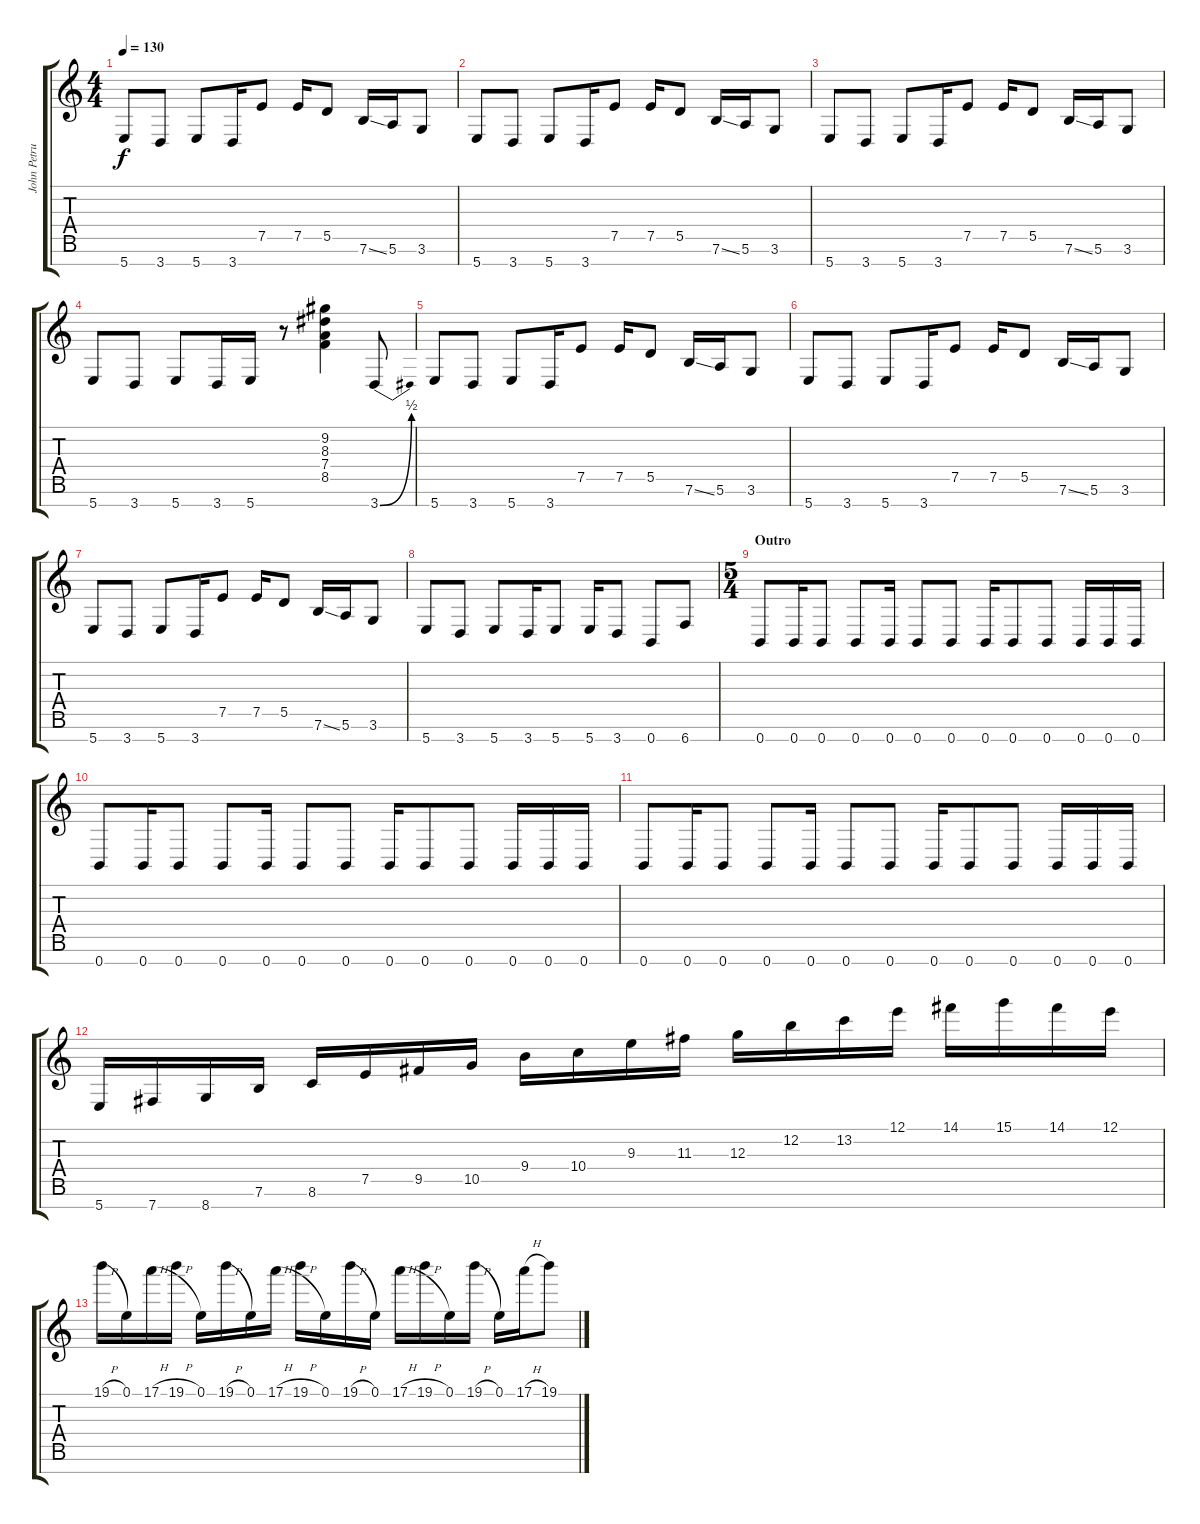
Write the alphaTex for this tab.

\track ("John Petrucci" "John Petru") {instrument distortionguitar}
\staff {score tabs}
\tuning (E4 B3 G3 D3 A2 E2 B1) {hide}
\ts (4 4)
\tempo 130
\clef g2
\ks c
5.7.8{dy f} 3.7.8 5.7.8 3.7.16 7.5.8 7.5.16 5.5.8 7.6{ss}.16 5.6.16 3.6.8 |
5.7.8 3.7.8 5.7.8 3.7.16 7.5.8 7.5.16 5.5.8 7.6{ss}.16 5.6.16 3.6.8 |
5.7.8 3.7.8 5.7.8 3.7.16 7.5.8 7.5.16 5.5.8 7.6{ss}.16 5.6.16 3.6.8 |
5.7.8 3.7.8 5.7.8 3.7.16 5.7.16 r.8 (9.2 8.3 7.4 8.5).4 3.7{be (bend 0 0 60 2)}.8 |
5.7.8 3.7.8 5.7.8 3.7.16 7.5.8 7.5.16 5.5.8 7.6{ss}.16 5.6.16 3.6.8 |
5.7.8 3.7.8 5.7.8 3.7.16 7.5.8 7.5.16 5.5.8 7.6{ss}.16 5.6.16 3.6.8 |
5.7.8 3.7.8 5.7.8 3.7.16 7.5.8 7.5.16 5.5.8 7.6{ss}.16 5.6.16 3.6.8 |
5.7.8 3.7.8 5.7.8 3.7.16 5.7.8 5.7.16 3.7.8 0.7.8 6.7.8 |
\ts (5 4)
\section ("" "Outro")
0.7.8 0.7.16 0.7.8 0.7.8 0.7.16 0.7.8 0.7.8 0.7.16 0.7.8 0.7.8 0.7.16 0.7.16 0.7.16 |
0.7.8 0.7.16 0.7.8 0.7.8 0.7.16 0.7.8 0.7.8 0.7.16 0.7.8 0.7.8 0.7.16 0.7.16 0.7.16 |
0.7.8 0.7.16 0.7.8 0.7.8 0.7.16 0.7.8 0.7.8 0.7.16 0.7.8 0.7.8 0.7.16 0.7.16 0.7.16 |
5.7.16 7.7.16 8.7.16 7.6.16 8.6.16 7.5.16 9.5.16 10.5.16 9.4.16 10.4.16 9.3.16 11.3.16 12.3.16 12.2.16 13.2.16 12.1.16 14.1.16 15.1.16 14.1.16 12.1.16 |
19.1{h}.16 0.1.16 17.1{h}.16 19.1{h}.16 0.1.16 19.1{h}.16 0.1.16 17.1{h}.16 19.1{h}.16 0.1.16 19.1{h}.16 0.1.16 17.1{h}.16 19.1{h}.16 0.1.16 19.1{h}.16 0.1.16 17.1{h}.16 19.1.8
